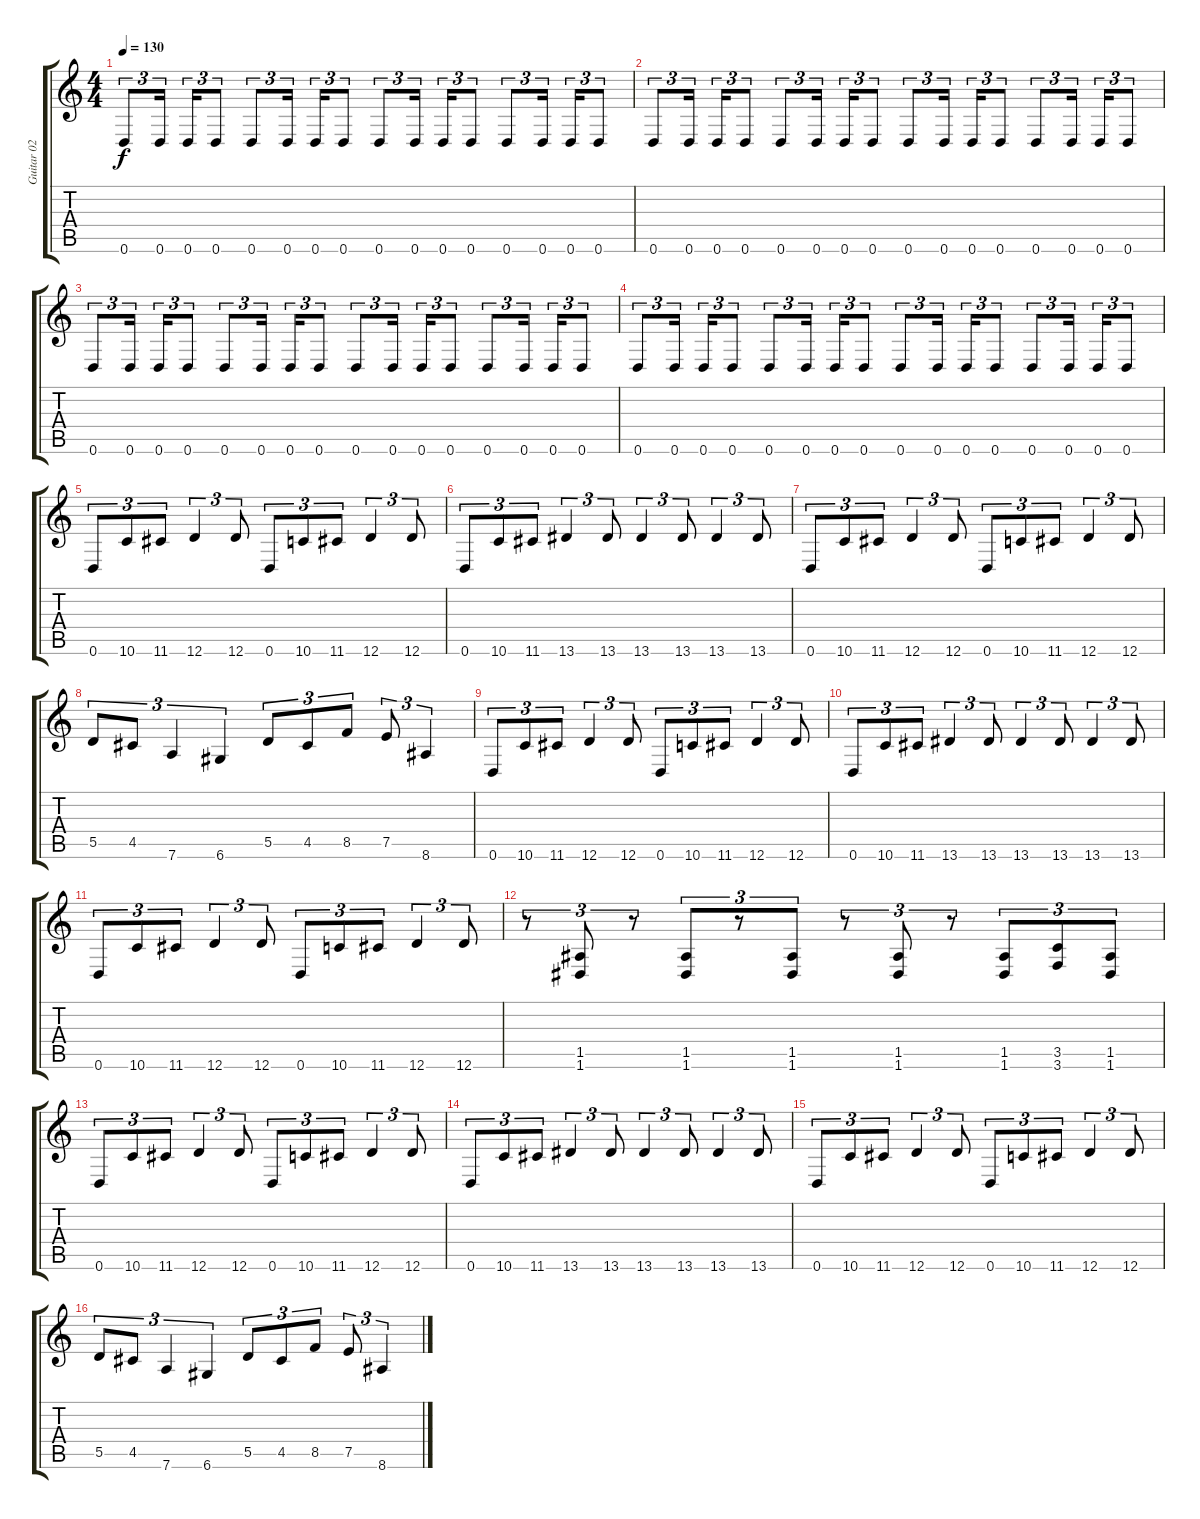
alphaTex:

\track ("Guitar 02" "Guitar 02") {mute instrument distortionguitar}
\staff {score tabs}
\tuning (E4 B3 G3 D3 A2 D2) {hide}
\ts (4 4)
\tempo 130
\clef g2
\ks c
0.6.8{tu (3 2) dy f} 0.6.16{tu (3 2) beam splitsecondary} 0.6.16{tu (3 2)} 0.6.8{tu (3 2)} 0.6.8{tu (3 2)} 0.6.16{tu (3 2) beam splitsecondary} 0.6.16{tu (3 2)} 0.6.8{tu (3 2)} 0.6.8{tu (3 2)} 0.6.16{tu (3 2) beam splitsecondary} 0.6.16{tu (3 2)} 0.6.8{tu (3 2)} 0.6.8{tu (3 2)} 0.6.16{tu (3 2) beam splitsecondary} 0.6.16{tu (3 2)} 0.6.8{tu (3 2)} |
0.6.8{tu (3 2)} 0.6.16{tu (3 2) beam splitsecondary} 0.6.16{tu (3 2)} 0.6.8{tu (3 2)} 0.6.8{tu (3 2)} 0.6.16{tu (3 2) beam splitsecondary} 0.6.16{tu (3 2)} 0.6.8{tu (3 2)} 0.6.8{tu (3 2)} 0.6.16{tu (3 2) beam splitsecondary} 0.6.16{tu (3 2)} 0.6.8{tu (3 2)} 0.6.8{tu (3 2)} 0.6.16{tu (3 2) beam splitsecondary} 0.6.16{tu (3 2)} 0.6.8{tu (3 2)} |
0.6.8{tu (3 2)} 0.6.16{tu (3 2) beam splitsecondary} 0.6.16{tu (3 2)} 0.6.8{tu (3 2)} 0.6.8{tu (3 2)} 0.6.16{tu (3 2) beam splitsecondary} 0.6.16{tu (3 2)} 0.6.8{tu (3 2)} 0.6.8{tu (3 2)} 0.6.16{tu (3 2) beam splitsecondary} 0.6.16{tu (3 2)} 0.6.8{tu (3 2)} 0.6.8{tu (3 2)} 0.6.16{tu (3 2) beam splitsecondary} 0.6.16{tu (3 2)} 0.6.8{tu (3 2)} |
0.6.8{tu (3 2)} 0.6.16{tu (3 2) beam splitsecondary} 0.6.16{tu (3 2)} 0.6.8{tu (3 2)} 0.6.8{tu (3 2)} 0.6.16{tu (3 2) beam splitsecondary} 0.6.16{tu (3 2)} 0.6.8{tu (3 2)} 0.6.8{tu (3 2)} 0.6.16{tu (3 2) beam splitsecondary} 0.6.16{tu (3 2)} 0.6.8{tu (3 2)} 0.6.8{tu (3 2)} 0.6.16{tu (3 2) beam splitsecondary} 0.6.16{tu (3 2)} 0.6.8{tu (3 2)} |
0.6.8{tu (3 2)} 10.6.8{tu (3 2)} 11.6.8{tu (3 2)} 12.6.4{tu (3 2)} 12.6.8{tu (3 2)} 0.6.8{tu (3 2)} 10.6.8{tu (3 2)} 11.6.8{tu (3 2)} 12.6.4{tu (3 2)} 12.6.8{tu (3 2)} |
0.6.8{tu (3 2)} 10.6.8{tu (3 2)} 11.6.8{tu (3 2)} 13.6.4{tu (3 2)} 13.6.8{tu (3 2)} 13.6.4{tu (3 2)} 13.6.8{tu (3 2)} 13.6.4{tu (3 2)} 13.6.8{tu (3 2)} |
0.6.8{tu (3 2)} 10.6.8{tu (3 2)} 11.6.8{tu (3 2)} 12.6.4{tu (3 2)} 12.6.8{tu (3 2)} 0.6.8{tu (3 2)} 10.6.8{tu (3 2)} 11.6.8{tu (3 2)} 12.6.4{tu (3 2)} 12.6.8{tu (3 2)} |
5.5.8{tu (3 2)} 4.5.8{tu (3 2)} 7.6.4{tu (3 2)} 6.6.4{tu (3 2)} 5.5.8{tu (3 2)} 4.5.8{tu (3 2)} 8.5.8{tu (3 2)} 7.5.8{tu (3 2)} 8.6.4{tu (3 2)} |
0.6.8{tu (3 2)} 10.6.8{tu (3 2)} 11.6.8{tu (3 2)} 12.6.4{tu (3 2)} 12.6.8{tu (3 2)} 0.6.8{tu (3 2)} 10.6.8{tu (3 2)} 11.6.8{tu (3 2)} 12.6.4{tu (3 2)} 12.6.8{tu (3 2)} |
0.6.8{tu (3 2)} 10.6.8{tu (3 2)} 11.6.8{tu (3 2)} 13.6.4{tu (3 2)} 13.6.8{tu (3 2)} 13.6.4{tu (3 2)} 13.6.8{tu (3 2)} 13.6.4{tu (3 2)} 13.6.8{tu (3 2)} |
0.6.8{tu (3 2)} 10.6.8{tu (3 2)} 11.6.8{tu (3 2)} 12.6.4{tu (3 2)} 12.6.8{tu (3 2)} 0.6.8{tu (3 2)} 10.6.8{tu (3 2)} 11.6.8{tu (3 2)} 12.6.4{tu (3 2)} 12.6.8{tu (3 2)} |
r.8{tu (3 2)} (1.5 1.6).8{tu (3 2)} r.8{tu (3 2)} (1.5 1.6).8{tu (3 2)} r.8{tu (3 2)} (1.5 1.6).8{tu (3 2)} r.8{tu (3 2)} (1.5 1.6).8{tu (3 2)} r.8{tu (3 2)} (1.5 1.6).8{tu (3 2)} (3.5 3.6).8{tu (3 2)} (1.5 1.6).8{tu (3 2)} |
0.6.8{tu (3 2)} 10.6.8{tu (3 2)} 11.6.8{tu (3 2)} 12.6.4{tu (3 2)} 12.6.8{tu (3 2)} 0.6.8{tu (3 2)} 10.6.8{tu (3 2)} 11.6.8{tu (3 2)} 12.6.4{tu (3 2)} 12.6.8{tu (3 2)} |
0.6.8{tu (3 2)} 10.6.8{tu (3 2)} 11.6.8{tu (3 2)} 13.6.4{tu (3 2)} 13.6.8{tu (3 2)} 13.6.4{tu (3 2)} 13.6.8{tu (3 2)} 13.6.4{tu (3 2)} 13.6.8{tu (3 2)} |
0.6.8{tu (3 2)} 10.6.8{tu (3 2)} 11.6.8{tu (3 2)} 12.6.4{tu (3 2)} 12.6.8{tu (3 2)} 0.6.8{tu (3 2)} 10.6.8{tu (3 2)} 11.6.8{tu (3 2)} 12.6.4{tu (3 2)} 12.6.8{tu (3 2)} |
5.5.8{tu (3 2)} 4.5.8{tu (3 2)} 7.6.4{tu (3 2)} 6.6.4{tu (3 2)} 5.5.8{tu (3 2)} 4.5.8{tu (3 2)} 8.5.8{tu (3 2)} 7.5.8{tu (3 2)} 8.6.4{tu (3 2)}
